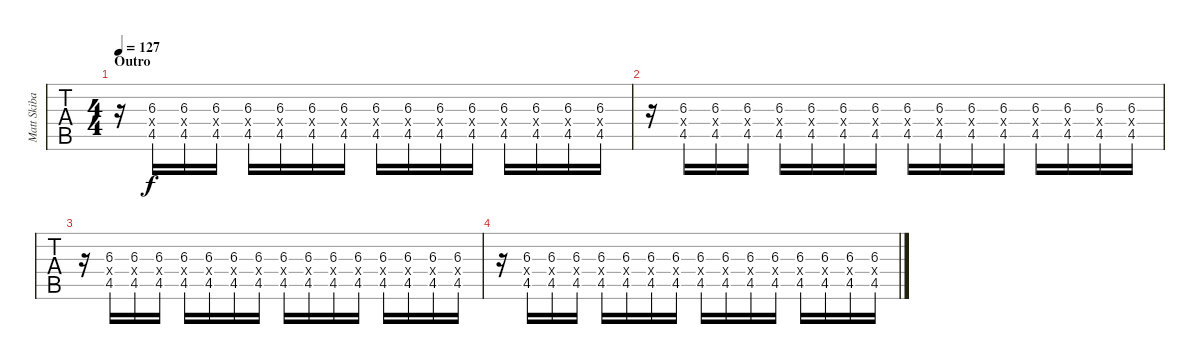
\track ("Matt Skiba - Guitar One" "Matt Skiba") {instrument distortionguitar}
\staff {tabs}
\tuning (E4 B3 G3 D3 A2 E2) {hide}
\ts (4 4)
\section ("" "Outro")
\tempo 127
\clef g2
\ks a
r.16{dy f} (6.3 4.4{x} 4.5).16 (6.3 4.4{x} 4.5).16 (6.3 4.4{x} 4.5).16 (6.3 4.4{x} 4.5).16 (6.3 4.4{x} 4.5).16 (6.3 4.4{x} 4.5).16 (6.3 4.4{x} 4.5).16 (6.3 4.4{x} 4.5).16 (6.3 4.4{x} 4.5).16 (6.3 4.4{x} 4.5).16 (6.3 4.4{x} 4.5).16 (6.3 4.4{x} 4.5).16 (6.3 4.4{x} 4.5).16 (6.3 4.4{x} 4.5).16 (6.3 4.4{x} 4.5).16 |
r.16 (6.3 4.4{x} 4.5).16 (6.3 4.4{x} 4.5).16 (6.3 4.4{x} 4.5).16 (6.3 4.4{x} 4.5).16 (6.3 4.4{x} 4.5).16 (6.3 4.4{x} 4.5).16 (6.3 4.4{x} 4.5).16 (6.3 4.4{x} 4.5).16 (6.3 4.4{x} 4.5).16 (6.3 4.4{x} 4.5).16 (6.3 4.4{x} 4.5).16 (6.3 4.4{x} 4.5).16 (6.3 4.4{x} 4.5).16 (6.3 4.4{x} 4.5).16 (6.3 4.4{x} 4.5).16 |
r.16 (6.3 4.4{x} 4.5).16 (6.3 4.4{x} 4.5).16 (6.3 4.4{x} 4.5).16 (6.3 4.4{x} 4.5).16 (6.3 4.4{x} 4.5).16 (6.3 4.4{x} 4.5).16 (6.3 4.4{x} 4.5).16 (6.3 4.4{x} 4.5).16 (6.3 4.4{x} 4.5).16 (6.3 4.4{x} 4.5).16 (6.3 4.4{x} 4.5).16 (6.3 4.4{x} 4.5).16 (6.3 4.4{x} 4.5).16 (6.3 4.4{x} 4.5).16 (6.3 4.4{x} 4.5).16 |
r.16 (6.3 4.4{x} 4.5).16 (6.3 4.4{x} 4.5).16 (6.3 4.4{x} 4.5).16 (6.3 4.4{x} 4.5).16 (6.3 4.4{x} 4.5).16 (6.3 4.4{x} 4.5).16 (6.3 4.4{x} 4.5).16 (6.3 4.4{x} 4.5).16 (6.3 4.4{x} 4.5).16 (6.3 4.4{x} 4.5).16 (6.3 4.4{x} 4.5).16 (6.3 4.4{x} 4.5).16 (6.3 4.4{x} 4.5).16 (6.3 4.4{x} 4.5).16 (6.3 4.4{x} 4.5).16
